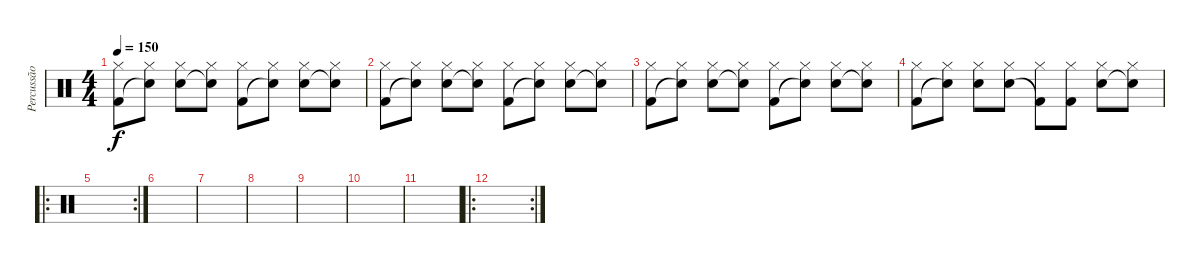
\track ("Percussão" "Percussão") {instrument percussion}
\staff {score}
\articulation defaults
\ts (4 4)
\tempo 150
\clef neutral
\ks c
("Hi-Hat (closed)" "Kick (hit) 2").8{dy f} ("Hi-Hat (closed)" "Snare (hit) 2"{t}).8 ("Hi-Hat (closed)" "Electric Snare (hit)").8 ("Hi-Hat (closed)" "Snare (hit) 2"{t}).8 ("Hi-Hat (closed)" "Kick (hit) 2").8 ("Hi-Hat (closed)" "Snare (hit) 2"{t}).8 ("Hi-Hat (closed)" "Electric Snare (hit)").8 ("Hi-Hat (closed)" "Snare (hit) 2"{t}).8 |
("Hi-Hat (closed)" "Kick (hit) 2").8 ("Hi-Hat (closed)" "Snare (hit) 2"{t}).8 ("Hi-Hat (closed)" "Electric Snare (hit)").8 ("Hi-Hat (closed)" "Snare (hit) 2"{t}).8 ("Hi-Hat (closed)" "Kick (hit) 2").8 ("Hi-Hat (closed)" "Snare (hit) 2"{t}).8 ("Hi-Hat (closed)" "Electric Snare (hit)").8 ("Hi-Hat (closed)" "Snare (hit) 2"{t}).8 |
("Hi-Hat (closed)" "Kick (hit) 2").8 ("Hi-Hat (closed)" "Snare (hit) 2"{t}).8 ("Hi-Hat (closed)" "Electric Snare (hit)").8 ("Hi-Hat (closed)" "Snare (hit) 2"{t}).8 ("Hi-Hat (closed)" "Kick (hit) 2").8 ("Hi-Hat (closed)" "Snare (hit) 2"{t}).8 ("Hi-Hat (closed)" "Electric Snare (hit)").8 ("Hi-Hat (closed)" "Snare (hit) 2"{t}).8 |
("Hi-Hat (closed)" "Kick (hit) 2").8 ("Hi-Hat (closed)" "Electric Snare (hit)"{t}).8 ("Hi-Hat (closed)" "Electric Snare (hit)").8 ("Hi-Hat (closed)" "Electric Snare (hit)").8 ("Hi-Hat (closed)" "Kick (hit) 2"{t}).8 ("Hi-Hat (closed)" "Kick (hit) 2").8 ("Hi-Hat (closed)" "Electric Snare (hit)").8 ("Hi-Hat (closed)" "Electric Snare (hit)"{t}).8 |
\ro
\rc 2
|
|
|
|
|
|
|
\ro
\rc 2
